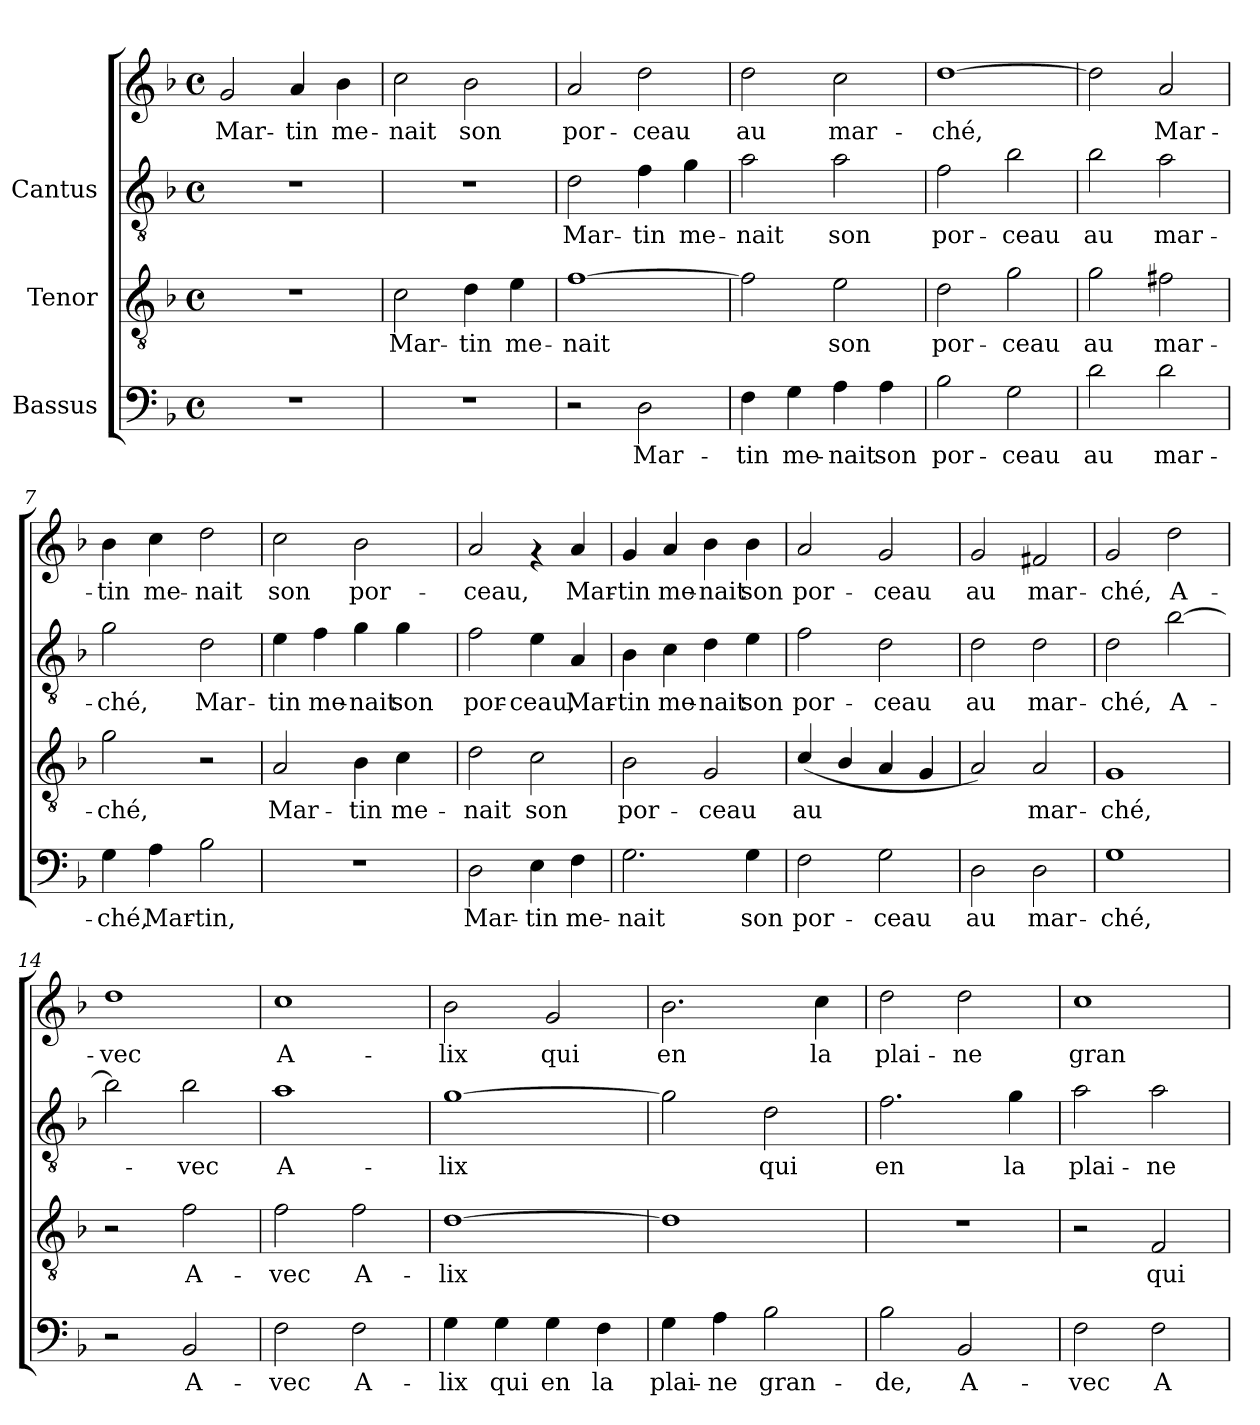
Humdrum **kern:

**kern	**text	**kern	**text	**kern	**text	**kern	**text
*part3	*part3	*part2	*part2	*part1	*part1	*part1	*part1
*staff4	*staff4	*staff3	*staff3	*staff2	*staff2	*staff1	*staff1
*I"Bassus	*	*I"Tenor	*	*I"Cantus	*	*	*
!!LO:PB:g=z
*stria5	*	*stria5	*	*stria5	*	*stria5	*
*clefF4	*	*clefGv2	*	*clefGv2	*	*clefG2	*
*k[b-]	*	*k[b-]	*	*k[b-]	*	*k[b-]	*
*F:	*	*F:	*	*F:	*	*F:	*
*M4/4	*	*M4/4	*	*M4/4	*	*M4/4	*
*met(c)	*	*met(c)	*	*met(c)	*	*met(c)	*
*MM156	*	*MM156	*	*MM156	*	*MM156	*
=1	=1	=1	=1	=1	=1	=1	=1
!	!	!	!	!	!	!	!LO:LY:b:cj
1r	.	1r	.	1r	.	2g/	Mar-
!	!	!	!	!	!	!	!LO:LY:b:cj
.	.	.	.	.	.	4a/	-tin
!	!	!	!	!	!	!	!LO:LY:b:cj
.	.	.	.	.	.	4b-\	me-
=2	=2	=2	=2	=2	=2	=2	=2
!	!	!	!LO:LY:b:cj	!	!	!	!LO:LY:b:cj
1r	.	2c\	Mar-	1r	.	2cc\	-nait
!	!	!	!LO:LY:b:cj	!	!	!	!LO:LY:b:cj
.	.	4d\	-tin	.	.	2b-\	son
!	!	!	!LO:LY:b:cj	!	!	!	!
.	.	4e\	me-	.	.	.	.
=3	=3	=3	=3	=3	=3	=3	=3
!	!	!	!LO:LY:b:cj	!	!LO:LY:b:cj	!	!LO:LY:b:cj
2r	.	[>1f	-nait	2d\	Mar-	2a/	por-
!	!LO:LY:b:cj	!	!	!	!LO:LY:b:cj	!	!LO:LY:b:cj
2D\	Mar-	.	.	4f\	-tin	2dd\	-ceau
!	!	!	!	!	!LO:LY:b:cj	!	!
.	.	.	.	4g\	me-	.	.
=4	=4	=4	=4	=4	=4	=4	=4
!	!LO:LY:b:cj	!	!LO:LY:b:cj	!	!LO:LY:b:cj	!	!LO:LY:b:cj
4F\	-tin	2f\]	.	2a\	-nait	2dd\	-au
!	!LO:LY:b:cj	!	!	!	!	!	!
4G\	me-	.	.	.	.	.	.
!	!LO:LY:b:cj	!	!LO:LY:b:cj	!	!LO:LY:b:cj	!	!LO:LY:b:cj
4A\	-nait	2e\	son	2a\	son	2cc\	mar-
!	!LO:LY:b:cj	!	!	!	!	!	!
4A\	son	.	.	.	.	.	.
=5	=5	=5	=5	=5	=5	=5	=5
!	!LO:LY:b:cj	!	!LO:LY:b:cj	!	!LO:LY:b:cj	!	!LO:LY:b:cj
2B-\	por-	2d\	por-	2f\	por-	[>1dd	ché,
!	!LO:LY:b:cj	!	!LO:LY:b:cj	!	!LO:LY:b:cj	!	!
2G\	-ceau	2g\	-ceau	2b-\	-ceau	.	.
!!LO:LB:g=z
=6	=6	=6	=6	=6	=6	=6	=6
!	!LO:LY:b:cj	!	!LO:LY:b:cj	!	!LO:LY:b:cj	!	!LO:LY:b:cj
2d\	au	2g\	au	2b-\	-au	2dd\]	.
!	!LO:LY:b:cj	!	!LO:LY:b:cj	!	!LO:LY:b:cj	!	!LO:LY:b:cj
2d\	mar-	2f#X\	mar-	2a\	mar-	2a/	Mar-
=7	=7	=7	=7	=7	=7	=7	=7
!	!LO:LY:b:cj	!	!LO:LY:b:cj	!	!LO:LY:b:cj	!	!LO:LY:b:cj
4G\	-ché,	2g\	-ché,	2g\	ché,	4b-\	-tin
!	!LO:LY:b:cj	!	!	!	!	!	!LO:LY:b:cj
4A\	Mar-	.	.	.	.	4cc\	me-
!	!LO:LY:b:cj	!	!	!	!LO:LY:b:cj	!	!LO:LY:b:cj
2B-\	-tin,	2r	.	2d\	Mar-	2dd\	-nait
=8	=8	=8	=8	=8	=8	=8	=8
!	!	!	!LO:LY:b:cj	!	!LO:LY:b:cj	!	!LO:LY:b:cj
1r	.	2A/	Mar-	4e\	-tin	2cc\	-son
!	!	!	!	!	!LO:LY:b:cj	!	!
.	.	.	.	4f\	me-	.	.
!	!	!	!LO:LY:b:cj	!	!LO:LY:b:cj	!	!LO:LY:b:cj
.	.	4B-\	-tin	4g\	-nait	2b-\	por-
!	!	!	!LO:LY:b:cj	!	!LO:LY:b:cj	!	!
.	.	4c\	me-	4g\	son	.	.
=9	=9	=9	=9	=9	=9	=9	=9
!	!LO:LY:b:cj	!	!LO:LY:b:cj	!	!LO:LY:b:cj	!	!LO:LY:b:cj
2D\	Mar-	2d\	-nait	2f\	-por-	2a/	ceau,
!	!LO:LY:b:cj	!	!LO:LY:b:cj	!	!LO:LY:b:cj	!	!
4E\	-tin	2c\	son	4e\	-ceau,	4rf	.
!	!LO:LY:b:cj	!	!	!	!LO:LY:b:cj	!	!LO:LY:b:cj
4F\	me-	.	.	4A/	Mar-	4a/	Mar-
=10	=10	=10	=10	=10	=10	=10	=10
!	!LO:LY:b:cj	!	!LO:LY:b:cj	!	!LO:LY:b:cj	!	!LO:LY:b:cj
2.G\	-nait	2B-\	por-	4B-\	tin	4g/	-tin
!	!	!	!	!	!LO:LY:b:cj	!	!LO:LY:b:cj
.	.	.	.	4c\	me-	4a/	me-
!	!	!	!LO:LY:b:cj	!	!LO:LY:b:cj	!	!LO:LY:b:cj
.	.	2G/	-ceau	4d\	-nait	4b-\	-nait
!	!LO:LY:b:cj	!	!	!	!LO:LY:b:cj	!	!LO:LY:b:cj
4G\	son	.	.	4e\	son	4b-\	son
!!LO:LB:g=z
=11	=11	=11	=11	=11	=11	=11	=11
!	!LO:LY:b:cj	!	!LO:LY:b:cj	!	!LO:LY:b:cj	!	!LO:LY:b:cj
2F\	por-	(<4c/	au	2f\	por-	2a/	por-
!	!	!	!LO:LY:b:cj	!	!	!	!
.	.	4B-/	.	.	.	.	.
!	!LO:LY:b:cj	!	!LO:LY:b:cj	!	!LO:LY:b:cj	!	!LO:LY:b:cj
2G\	-ceau	4A/	.	2d\	-ceau	2g/	-ceau
!	!	!	!LO:LY:b:cj	!	!	!	!
.	.	4G/	.	.	.	.	.
=12	=12	=12	=12	=12	=12	=12	=12
!	!LO:LY:b:cj	!	!LO:LY:b:cj	!	!LO:LY:b:cj	!	!LO:LY:b:cj
2D\	au	2A/)	.	2d\	-au	2g/	au
!	!LO:LY:b:cj	!	!LO:LY:b:cj	!	!LO:LY:b:cj	!	!LO:LY:b:cj
2D\	mar-	2A/	mar-	2d\	mar-	2f#X/	mar-
=13	=13	=13	=13	=13	=13	=13	=13
!	!LO:LY:b:cj	!	!LO:LY:b:cj	!	!LO:LY:b:cj	!	!LO:LY:b:cj
1G	-ché,	1G	-ché,	2d\	-ché,	2g/	-ché,
!	!	!	!	!	!LO:LY:b:cj	!	!LO:LY:b:cj
.	.	.	.	[>2b-\	A-	2dd\	A-
=14	=14	=14	=14	=14	=14	=14	=14
!	!	!	!	!	!LO:LY:b:cj	!	!LO:LY:b:cj
2r	.	2r	.	2b-\]	.	1dd	-vec
!	!LO:LY:b:cj	!	!LO:LY:b:cj	!	!LO:LY:b:cj	!	!
2BB-/	A-	2f\	A-	2b-\	vec	.	.
=15	=15	=15	=15	=15	=15	=15	=15
!	!LO:LY:b:cj	!	!LO:LY:b:cj	!	!LO:LY:b:cj	!	!LO:LY:b:cj
2F\	-vec	2f\	-vec	1a	-A-	1cc	A-
!	!LO:LY:b:cj	!	!LO:LY:b:cj	!	!	!	!
2F\	A-	2f\	A-	.	.	.	.
=16	=16	=16	=16	=16	=16	=16	=16
!	!LO:LY:b:cj	!	!LO:LY:b:cj	!	!LO:LY:b:cj	!	!LO:LY:b:cj
4G\	-lix	[>1d	-lix	[>1g	lix	2b-\	-lix
!	!LO:LY:b:cj	!	!	!	!	!	!
4G\	qui	.	.	.	.	.	.
!	!LO:LY:b:cj	!	!	!	!	!	!LO:LY:b:cj
4G\	en	.	.	.	.	2g/	qui
!	!LO:LY:b:cj	!	!	!	!	!	!
4F\	la	.	.	.	.	.	.
!!LO:PB:g=z
=17	=17	=17	=17	=17	=17	=17	=17
!	!LO:LY:b:cj	!	!	!	!LO:LY:b:cj	!	!LO:LY:b:cj
4G\	plai-	1d]	.	2g\]	.	2.b-\	en
!	!LO:LY:b:cj	!	!	!	!	!	!
4A\	-ne	.	.	.	.	.	.
!	!LO:LY:b:cj	!	!	!	!LO:LY:b:cj	!	!
2B-\	gran-	.	.	2d\	qui	.	.
!	!	!	!	!	!	!	!LO:LY:b:cj
.	.	.	.	.	.	4cc\	la
=18	=18	=18	=18	=18	=18	=18	=18
!	!LO:LY:b:cj	!	!	!	!LO:LY:b:cj	!	!LO:LY:b:cj
2B-\	-de,	1r	.	2.f\	en	2dd\	plai-
!	!LO:LY:b:cj	!	!	!	!	!	!LO:LY:b:cj
2BB-/	A-	.	.	.	.	2dd\	-ne
!	!	!	!	!	!LO:LY:b:cj	!	!
.	.	.	.	4g\	la	.	.
=19	=19	=19	=19	=19	=19	=19	=19
!	!LO:LY:b:cj	!	!	!	!LO:LY:b:cj	!	!LO:LY:b:cj
2F\	-vec	2r	.	2a\	-plai-	1cc	gran-
!	!LO:LY:b:cj	!	!LO:LY:b:cj	!	!LO:LY:b:cj	!	!
2F\	A-	2F/	qui	2a\	-ne	.	.
=	=	=	=	=	=	=	=
*-	*-	*-	*-	*-	*-	*-	*-
